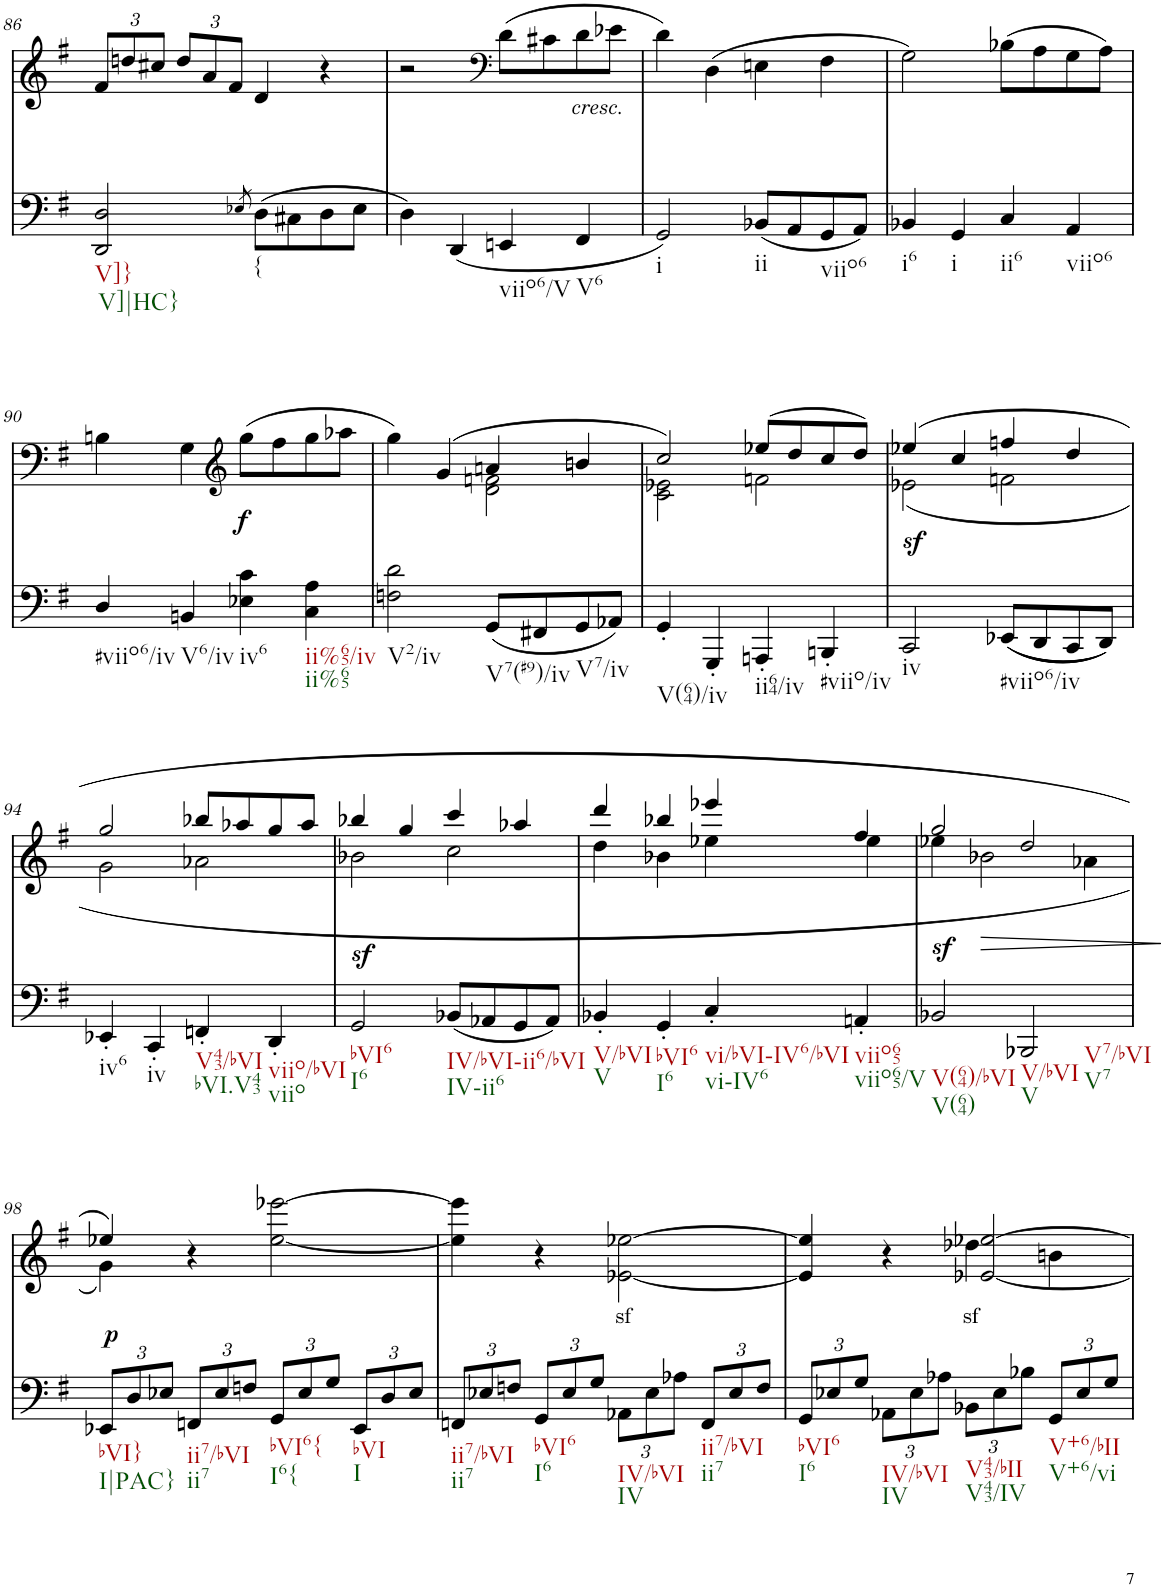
**kern	**dynam	**kern	**text	**dynam
*part2	*part2	*part1	*part1	*part1
*staff2	*staff2	*staff1	*staff1	*staff1
*I"piano	*	*I"piano	*	*
*I'Pno	*	*I'Pno	*	*
!!LO:PB:g=z
*clefF4	*	*clefG2	*	*
*k[f#]	*	*k[f#]	*	*
*G:	*	*G:	*	*
*M2/2	*	*M2/2	*	*
*met(c|)	*	*met(c|)	*	*
*	*	*Xbrackettup	*	*
=86	=86	=86	=86	=86
!LO:TX:b:t=V]}	!	!	!	!
!LO:TX:b:t=V]|HC}	!	!	!	!
2DD/ 2D/	.	12f#/L	.	.
.	.	12ddn/	.	.
.	.	12cc#X/J	.	.
.	.	12dd/L	.	.
.	.	12a/	.	.
.	.	12f#/J	.	.
8qE-X/	.	.	.	.
!LO:TX:b:t={	!	!	!	!
(8D\L	.	4d/	.	.
8C#X\	.	.	.	.
8D\	.	4r	.	.
8E-\J	.	.	.	.
=87	=87	=87	=87	=87
4D\)	.	2r	.	.
(4DD/	.	.	.	.
*	*	*clefF4	*	*
!LO:TX:b:t=viio6/V	!	!	!	!
4EEn/	.	(8d\L	.	.
.	.	8c#X\	.	.
!	!	!LO:TX:b:i:t=cresc.	!	!
!LO:TX:b:t=V6	!	!	!	!
4FF#/	.	8d\	.	.
.	.	8e-X\J	.	.
=88	=88	=88	=88	=88
!LO:TX:b:t=i	!	!	!	!
2GG/)	.	4d\)	.	.
.	.	(4D\	.	.
!LO:TX:b:t=ii	!	!	!	!
(8BB-X/L	.	4En\	.	.
8AA/	.	.	.	.
!LO:TX:b:t=viio6	!	!	!	!
8GG/	.	4F#\	.	.
8AA/J)	.	.	.	.
=89	=89	=89	=89	=89
!LO:TX:b:t=i6	!	!	!	!
!	!	!	!LO:LY:b	!
4BB-X/	.	2G\)	<	.
!LO:TX:b:t=i	!	!	!	!
4GG/	.	.	.	.
!LO:TX:b:t=ii6	!	!	!	!
4C/	.	(8B-X\L	.	.
.	.	8A\	.	.
!LO:TX:b:t=viio6	!	!	!	!
4AA/	.	8G\	.	.
.	.	8A\J)	.	.
!!LO:LB:g=z
=90	=90	=90	=90	=90
!LO:TX:b:t=#viio6/iv	!	!	!	!
4D/	.	4Bn\	.	.
!LO:TX:b:t=V6/iv	!	!	!	!
4BBn/	.	4G\	.	.
*	*	*clefG2	*	*
!LO:TX:b:t=iv6	!	!	!	!
!	!	!	!LO:LY:b	!LO:DY:b
4E-X\ 4c\	.	(8gg\L	f	f
.	.	8ff#\	.	.
!LO:TX:b:t=ii%65/iv	!	!	!	!
!LO:TX:b:t=ii%65	!	!	!	!
4C\ 4A\	.	8gg\	.	.
.	.	8aa-X\J	.	.
=91	=91	=91	=91	=91
*	*	*^	*	*
!LO:TX:b:t=V2/iv	!	!	!	!	!
2Fn\ 2d\	.	4gg\)	2ryy	.	.
.	.	(4g/	.	.	.
!LO:TX:b:t=V7(#9)/iv	!	!	!	!	!
(8GG/L	.	4an/	2d\ 2fn\	.	.
8FF#X/	.	.	.	.	.
!LO:TX:b:t=V7/iv	!	!	!	!	!
8GG/	.	4bn/	.	.	.
8AA-X/J)	.	.	.	.	.
=92	=92	=92	=92	=92	=92
!LO:TX:b:t=V(64)/iv	!	!	!	!	!
4GG'/	.	2cc/)	2c\ 2e-X\	.	.
4GGG'/	.	.	.	.	.
!LO:TX:b:t=ii64/iv	!	!	!	!	!
4AAAn'/	.	(8ee-X/L	2fn\	.	.
.	.	8dd/	.	.	.
!LO:TX:b:t=#viio/iv	!	!	!	!	!
4BBBn'/	.	8cc/	.	.	.
.	.	8dd/J)	.	.	.
=93	=93	=93	=93	=93	=93
!LO:TX:b:t=iv	!	!	!	!	!
2CCz>/	.	(4ee-X/	(2e-X\	.	.
.	.	4cc/	.	.	.
!LO:TX:b:t=#viio6/iv	!	!	!	!	!
((8EE-X/L	.	4ffn/	2fn\	.	.
8DD/	.	.	.	.	.
8CC/	.	4dd/	.	.	.
8DD/J))	.	.	.	.	.
!!LO:LB:g=z	!!
=94	=94	=94	=94	=94	=94
!LO:TX:b:t=iv6	!	!	!	!	!
4EE-X'/	.	2gg/	2g\	.	.
!LO:TX:b:t=iv	!	!	!	!	!
4CC'/	.	.	.	.	.
!LO:TX:b:t=V43/bVI	!	!	!	!	!
!LO:TX:b:t=bVI.V43	!	!	!	!	!
4FFn'/	.	8bb-X/L	2a-X\	.	.
.	.	8aa-X/	.	.	.
!LO:TX:b:t=viio/bVI	!	!	!	!	!
!LO:TX:b:t=viio	!	!	!	!	!
4DD'/	.	8gg/	.	.	.
.	.	8aa-/J	.	.	.
=95	=95	=95	=95	=95	=95
!LO:TX:b:t=bVI6	!	!	!	!	!
!LO:TX:b:t=I6	!	!	!	!	!
2GGz>/	.	4bb-X/	2b-X\	.	.
.	.	4gg/	.	.	.
!LO:TX:b:t=IV/bVI-ii6/bVI	!	!	!	!	!
!LO:TX:b:t=IV-ii6	!	!	!	!	!
(8BB-X/L	.	4ccc/	2cc\	.	.
8AA-X/	.	.	.	.	.
8GG/	.	4aa-X/	.	.	.
8AA-/J)	.	.	.	.	.
=96	=96	=96	=96	=96	=96
!LO:TX:b:t=V/bVI	!	!	!	!	!
!LO:TX:b:t=V	!	!	!	!	!
4BB-X'/	.	4ddd/	4dd\	.	.
!LO:TX:b:t=bVI6	!	!	!	!	!
!LO:TX:b:t=I6	!	!	!	!	!
4GG'/	.	4bb-X/	4b-X\	.	.
!LO:TX:b:t=vi/bVI-IV6/bVI	!	!	!	!	!
!LO:TX:b:t=vi-IV6	!	!	!	!	!
4C'/	.	4eee-X/	4ee-X\	.	.
!LO:TX:b:t=viio65	!	!	!	!	!
!LO:TX:b:t=viio65/V	!	!	!	!	!
4AAn'/	.	4ff#/	4ee-\	.	.
=97	=97	=97	=97	=97	=97
!LO:TX:b:t=V(64)/bVI	!	!	!	!	!
!LO:TX:b:t=V(64)	!	!	!	!	!
!	!	!	!	!LO:LY:b	!
2BB-Xz>/	.	2gg/	4ee-X\	sf >	.
.	.	.	2b-X\	.	.
!LO:TX:b:t=V/bVI	!	!	!	!	!
!LO:TX:b:t=V	!	!	!	!	!
!LO:TX:b:t=V7/bVI	!	!	!	!	!
!LO:TX:b:t=V7	!	!	!	!	!
2BBB-X/	.	2dd/	.	.	.
!	!	!	!	!LO:LY:b	!
.	.	.	4a-X\	]	.
!!LO:LB:g=z	!!
=98	=98	=98	=98	=98	=98
*Xbrackettup	*	*	*	*	*
!LO:TX:b:t=bVI}	!	!	!	!	!
!LO:TX:b:t=I|PAC}	!	!	!	!	!
!	!LO:DY:a	!	!	!LO:LY:b	!
12EE-X/L	p	4ee-X/)	4g\)	p	.
12D/	.	.	.	.	.
12E-X/J	.	.	.	.	.
!LO:TX:b:t=ii7/bVI	!	!	!	!	!
!LO:TX:b:t=ii7	!	!	!	!	!
12FFn/L	.	4r	2.ryy	.	.
12E-/	.	.	.	.	.
12Fn/J	.	.	.	.	.
!LO:TX:b:t=bVI6{	!	!	!	!	!
!LO:TX:b:t=I6{	!	!	!	!	!
12GG/L	.	[<2ee-\ [2eee-X\	.	.	.
12E-/	.	.	.	.	.
12G/J	.	.	.	.	.
!LO:TX:b:t=bVI	!	!	!	!	!
!LO:TX:b:t=I	!	!	!	!	!
12EE-/L	.	.	.	.	.
12D/	.	.	.	.	.
12E-/J	.	.	.	.	.
*	*	*v	*v	*	*
=99	=99	=99	=99	=99
!LO:TX:b:t=ii7/bVI	!	!	!	!
!LO:TX:b:t=ii7	!	!	!	!
12FFn/L	.	4ee-\] 4eee-\]	.	.
12E-X/	.	.	.	.
12Fn/J	.	.	.	.
!LO:TX:b:t=bVI6	!	!	!	!
!LO:TX:b:t=I6	!	!	!	!
12GG/L	.	4r	.	.
12E-/	.	.	.	.
12G/J	.	.	.	.
!LO:TX:b:t=IV/bVI	!	!	!	!
!LO:TX:b:t=IV	!	!	!	!
!	!	!	!LO:LY:b	!
12AA-X\L	.	[2e-X\ [>2ee-X\	sf	.
12E-\	.	.	.	.
12A-X\J	.	.	.	.
!LO:TX:b:t=ii7/bVI	!	!	!	!
!LO:TX:b:t=ii7	!	!	!	!
12FF/L	.	.	.	.
12E-/	.	.	.	.
12F/J	.	.	.	.
=100	=100	=100	=100	=100
*	*	*^	*	*
!LO:TX:b:t=bVI6	!	!	!	!	!
!LO:TX:b:t=I6	!	!	!	!	!
12GG/L	.	4e-/] 4ee-/]	2ryy	.	.
12E-X/	.	.	.	.	.
12G/J	.	.	.	.	.
!LO:TX:b:t=IV/bVI	!	!	!	!	!
!LO:TX:b:t=IV	!	!	!	!	!
12AA-X\L	.	4r	.	.	.
12E-\	.	.	.	.	.
12A-X\J	.	.	.	.	.
!LO:TX:b:t=V43/bII	!	!	!	!	!
!LO:TX:b:t=V43/IV	!	!	!	!	!
!	!	!	!	!LO:LY:b	!
12BB-X\L	.	4dd-X\	[<2e-X/ [2ee-X/	sf	.
12E-\	.	.	.	.	.
12B-X\J	.	.	.	.	.
!LO:TX:b:t=V+6/bII	!	!	!	!	!
!LO:TX:b:t=V+6/vi	!	!	!	!	!
12GG/L	.	4bn\	.	.	.
12E-/	.	.	.	.	.
12G/J	.	.	.	.	.
*	*	*v	*v	*	*
=	=	=	=	=
*-	*-	*-	*-	*-
